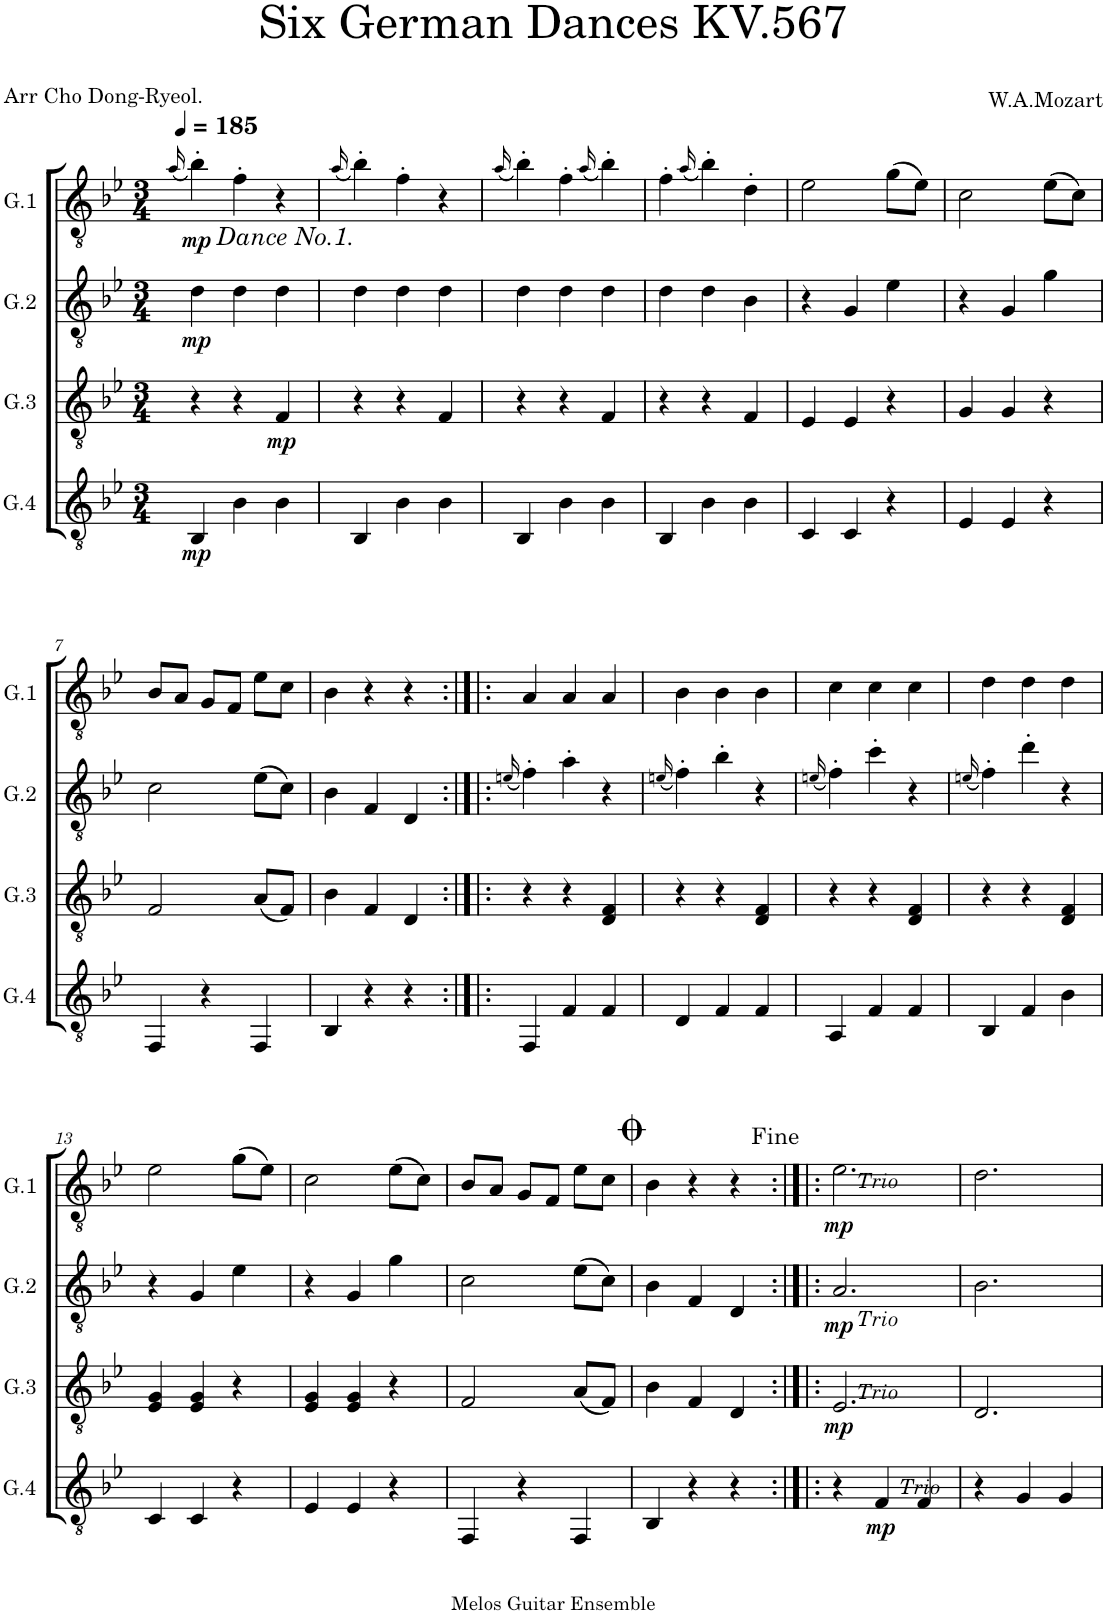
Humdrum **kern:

**kern	**dynam	**kern	**dynam	**kern	**dynam	**kern	**dynam
*part4	*part4	*part3	*part3	*part2	*part2	*part1	*part1
*staff4	*staff4	*staff3	*staff3	*staff2	*staff2	*staff1	*staff1
*I"G.4	*	*I"G.3	*	*I"G.2	*	*I"G.1	*
*I'G.4	*	*I'G.3	*	*I'G.2	*	*I'G.1	*
*clefGv2	*	*clefGv2	*	*clefGv2	*	*clefGv2	*
*k[b-e-]	*	*k[b-e-]	*	*k[b-e-]	*	*k[b-e-]	*
*M3/4	*	*M3/4	*	*M3/4	*	*M3/4	*
*MM185	*	*MM185	*	*MM185	*	*MM185	*
=1	=1	=1	=1	=1	=1	=1	=1
.	.	.	.	.	.	(16qa/	.
!	!	!	!	!	!	!LO:TX:b:i:t=Dance No.1.	!
!	!LO:DY:b	!	!	!	!LO:DY:b	!	!LO:DY:b
4BB-/	mp	4r	.	4d\	mp	4b-'\)	mp
4B-\	.	4r	.	4d\	.	4f'\	.
!	!	!	!LO:DY:b	!	!	!	!
4B-\	.	4F/	mp	4d\	.	4r	.
=2	=2	=2	=2	=2	=2	=2	=2
.	.	.	.	.	.	(16qa/	.
4BB-/	.	4r	.	4d\	.	4b-'\)	.
4B-\	.	4r	.	4d\	.	4f'\	.
4B-\	.	4F/	.	4d\	.	4r	.
=3	=3	=3	=3	=3	=3	=3	=3
.	.	.	.	.	.	(16qa/	.
4BB-/	.	4r	.	4d\	.	4b-'\)	.
4B-\	.	4r	.	4d\	.	4f'\	.
.	.	.	.	.	.	(16qa/	.
4B-\	.	4F/	.	4d\	.	4b-'\)	.
=4	=4	=4	=4	=4	=4	=4	=4
4BB-/	.	4r	.	4d\	.	4f'\	.
.	.	.	.	.	.	(16qa/	.
4B-\	.	4r	.	4d\	.	4b-'\)	.
4B-\	.	4F/	.	4B-\	.	4d'\	.
=5	=5	=5	=5	=5	=5	=5	=5
4C/	.	4E-/	.	4r	.	2e-\	.
4C/	.	4E-/	.	4G/	.	.	.
4r	.	4r	.	4e-\	.	(8g\L	.
.	.	.	.	.	.	8e-\J)	.
=6	=6	=6	=6	=6	=6	=6	=6
4E-/	.	4G/	.	4r	.	2c\	.
4E-/	.	4G/	.	4G/	.	.	.
4r	.	4r	.	4g\	.	(8e-\L	.
.	.	.	.	.	.	8c\J)	.
!!LO:LB:g=z
=7	=7	=7	=7	=7	=7	=7	=7
4FF/	.	2F/	.	2c\	.	8B-/L	.
.	.	.	.	.	.	8A/J	.
4r	.	.	.	.	.	8G/L	.
.	.	.	.	.	.	8F/J	.
4FF/	.	(8A/L	.	(8e-\L	.	8e-\L	.
.	.	8F/J)	.	8c\J)	.	8c\J	.
=8	=8	=8	=8	=8	=8	=8	=8
4BB-/	.	4B-\	.	4B-\	.	4B-\	.
4r	.	4F/	.	4F/	.	4r	.
4r	.	4D/	.	4D/	.	4r	.
=9:|!|:	=9:|!|:	=9:|!|:	=9:|!|:	=9:|!|:	=9:|!|:	=9:|!|:	=9:|!|:
.	.	.	.	(16qen/	.	.	.
4FF/	.	4r	.	4f'\)	.	4A/	.
4F/	.	4r	.	4a'\	.	4A/	.
4F/	.	4D/ 4F/	.	4r	.	4A/	.
=10	=10	=10	=10	=10	=10	=10	=10
.	.	.	.	(16qen/	.	.	.
4D/	.	4r	.	4f'\)	.	4B-\	.
4F/	.	4r	.	4b-'\	.	4B-\	.
4F/	.	4D/ 4F/	.	4r	.	4B-\	.
=11	=11	=11	=11	=11	=11	=11	=11
.	.	.	.	(16qen/	.	.	.
4AA/	.	4r	.	4f'\)	.	4c\	.
4F/	.	4r	.	4cc'\	.	4c\	.
4F/	.	4D/ 4F/	.	4r	.	4c\	.
=12	=12	=12	=12	=12	=12	=12	=12
.	.	.	.	(16qen/	.	.	.
4BB-/	.	4r	.	4f'\)	.	4d\	.
4F/	.	4r	.	4dd'\	.	4d\	.
4B-\	.	4D/ 4F/	.	4r	.	4d\	.
!!LO:LB:g=z
=13	=13	=13	=13	=13	=13	=13	=13
4C/	.	4E-/ 4G/	.	4r	.	2e-\	.
4C/	.	4E-/ 4G/	.	4G/	.	.	.
4r	.	4r	.	4e-\	.	(8g\L	.
.	.	.	.	.	.	8e-\J)	.
=14	=14	=14	=14	=14	=14	=14	=14
4E-/	.	4E-/ 4G/	.	4r	.	2c\	.
4E-/	.	4E-/ 4G/	.	4G/	.	.	.
4r	.	4r	.	4g\	.	(8e-\L	.
.	.	.	.	.	.	8c\J)	.
=15	=15	=15	=15	=15	=15	=15	=15
4FF/	.	2F/	.	2c\	.	8B-/L	.
.	.	.	.	.	.	8A/J	.
4r	.	.	.	.	.	8G/L	.
.	.	.	.	.	.	8F/J	.
4FF/	.	(8A/L	.	(8e-\L	.	8e-\L	.
.	.	8F/J)	.	8c\J)	.	8c\J	.
=16	=16	=16	=16	=16	=16	=16	=16
4BB-/	.	4B-\	.	4B-\	.	4B-\	.
4r	.	4F/	.	4F/	.	4r	.
4r	.	4D/	.	4D/	.	4r	.
=17:|!|:	=17:|!|:	=17:|!|:	=17:|!|:	=17:|!|:	=17:|!|:	=17:|!|:	=17:|!|:
!	!	!	!	!	!	!LO:TX:b:i:t=Trio	!
!	!	!	!	!LO:TX:b:i:t=Trio	!	!	!
!	!	!LO:TX:b:i:t=Trio	!	!	!	!	!
!	!	!	!LO:DY:b	!	!LO:DY:b	!	!LO:DY:b
4r	.	2.E-/	mp	2.A/	mp	2.e-\	mp
!LO:TX:b:i:t=Trio	!	!	!	!	!	!	!
!	!LO:DY:b	!	!	!	!	!	!
4F/	mp	.	.	.	.	.	.
4F/	.	.	.	.	.	.	.
=18	=18	=18	=18	=18	=18	=18	=18
4r	.	2.D/	.	2.B-\	.	2.d\	.
4G/	.	.	.	.	.	.	.
4G/	.	.	.	.	.	.	.
=	=	=	=	=	=	=	=
*-	*-	*-	*-	*-	*-	*-	*-
